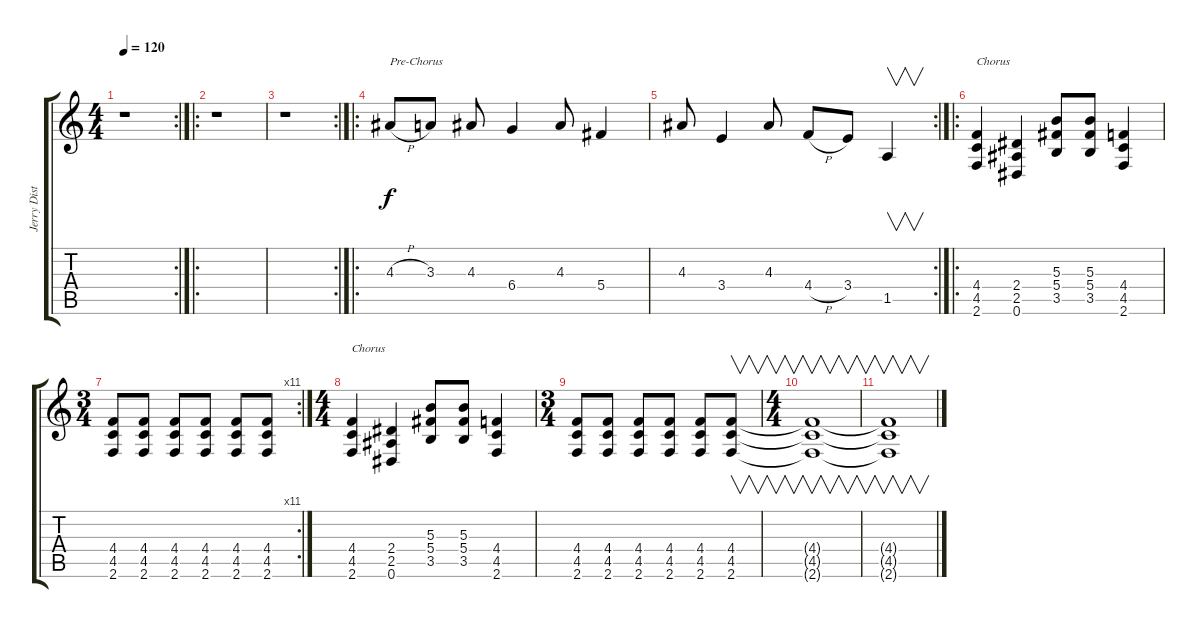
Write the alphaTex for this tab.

\track ("Jerry Distortion" "Jerry Dist") {instrument overdrivenguitar}
\staff {score tabs}
\tuning (Eb4 Bb3 Gb3 Db3 Ab2 Eb2) {hide}
\rc 2
\ts (4 4)
\tempo 120
\clef g2
\ks c
r.1{dy f} |
\ro
r.1 |
\rc 2
r.1 |
\ro
4.3{h}.8{txt "Pre-Chorus"} 3.3.8 4.3.8 6.4.4 4.3.8 5.4.4 |
\rc 2
4.3.8 3.4.4 4.3.8 4.4{h}.8 3.4.8 1.5.4{v} |
\ro
(4.4 4.5 2.6).4{txt "Chorus"} (2.4 2.5 0.6).4 (5.3 5.4 3.5).8 (5.3 5.4 3.5).8 (4.4 4.5 2.6).4 |
\rc 11
\ts (3 4)
(4.4 4.5 2.6).8 (4.4 4.5 2.6).8 (4.4 4.5 2.6).8 (4.4 4.5 2.6).8 (4.4 4.5 2.6).8 (4.4 4.5 2.6).8 |
\ts (4 4)
(4.4 4.5 2.6).4{txt "Chorus"} (2.4 2.5 0.6).4 (5.3 5.4 3.5).8 (5.3 5.4 3.5).8 (4.4 4.5 2.6).4 |
\ts (3 4)
(4.4 4.5 2.6).8 (4.4 4.5 2.6).8 (4.4 4.5 2.6).8 (4.4 4.5 2.6).8 (4.4 4.5 2.6).8 (4.4 4.5 2.6).8{v} |
\ts (4 4)
(4.4{t} 4.5{t} 2.6{t}).1{v} |
(4.4{t} 4.5{t} 2.6{t}).1{v}
